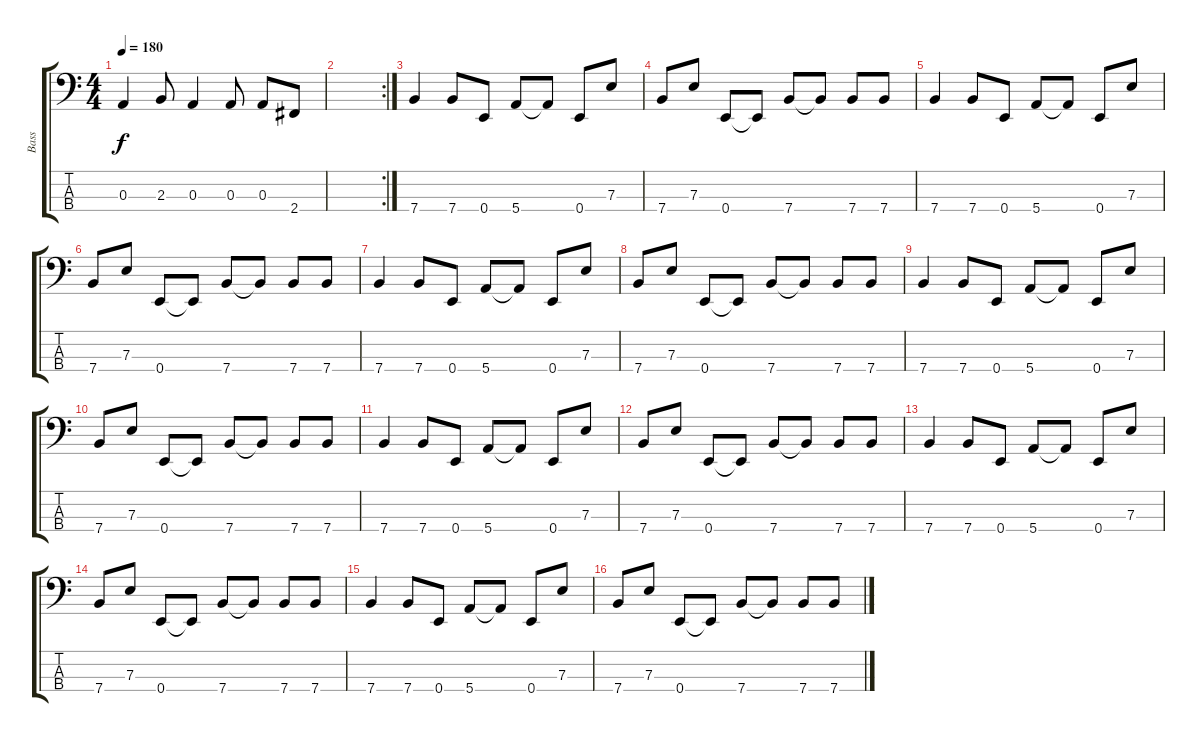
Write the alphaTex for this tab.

\track ("Bass" "Bass") {instrument electricbasspick}
\staff {score tabs}
\tuning (G2 D2 A1 E1) {hide}
\ts (4 4)
\tempo 180
\clef f4
\ks c
0.3.4{dy f} 2.3.8 0.3.4 0.3.8 0.3.8 2.4.8 |
\rc 2
|
7.4.4 7.4.8 0.4.8 5.4.8 5.4{t}.8 0.4.8 7.3.8 |
7.4.8 7.3.8 0.4.8 0.4{t}.8 7.4.8 7.4{t}.8 7.4.8 7.4.8 |
7.4.4 7.4.8 0.4.8 5.4.8 5.4{t}.8 0.4.8 7.3.8 |
7.4.8 7.3.8 0.4.8 0.4{t}.8 7.4.8 7.4{t}.8 7.4.8 7.4.8 |
7.4.4 7.4.8 0.4.8 5.4.8 5.4{t}.8 0.4.8 7.3.8 |
7.4.8 7.3.8 0.4.8 0.4{t}.8 7.4.8 7.4{t}.8 7.4.8 7.4.8 |
7.4.4 7.4.8 0.4.8 5.4.8 5.4{t}.8 0.4.8 7.3.8 |
7.4.8 7.3.8 0.4.8 0.4{t}.8 7.4.8 7.4{t}.8 7.4.8 7.4.8 |
7.4.4 7.4.8 0.4.8 5.4.8 5.4{t}.8 0.4.8 7.3.8 |
7.4.8 7.3.8 0.4.8 0.4{t}.8 7.4.8 7.4{t}.8 7.4.8 7.4.8 |
7.4.4 7.4.8 0.4.8 5.4.8 5.4{t}.8 0.4.8 7.3.8 |
7.4.8 7.3.8 0.4.8 0.4{t}.8 7.4.8 7.4{t}.8 7.4.8 7.4.8 |
7.4.4 7.4.8 0.4.8 5.4.8 5.4{t}.8 0.4.8 7.3.8 |
7.4.8 7.3.8 0.4.8 0.4{t}.8 7.4.8 7.4{t}.8 7.4.8 7.4.8
